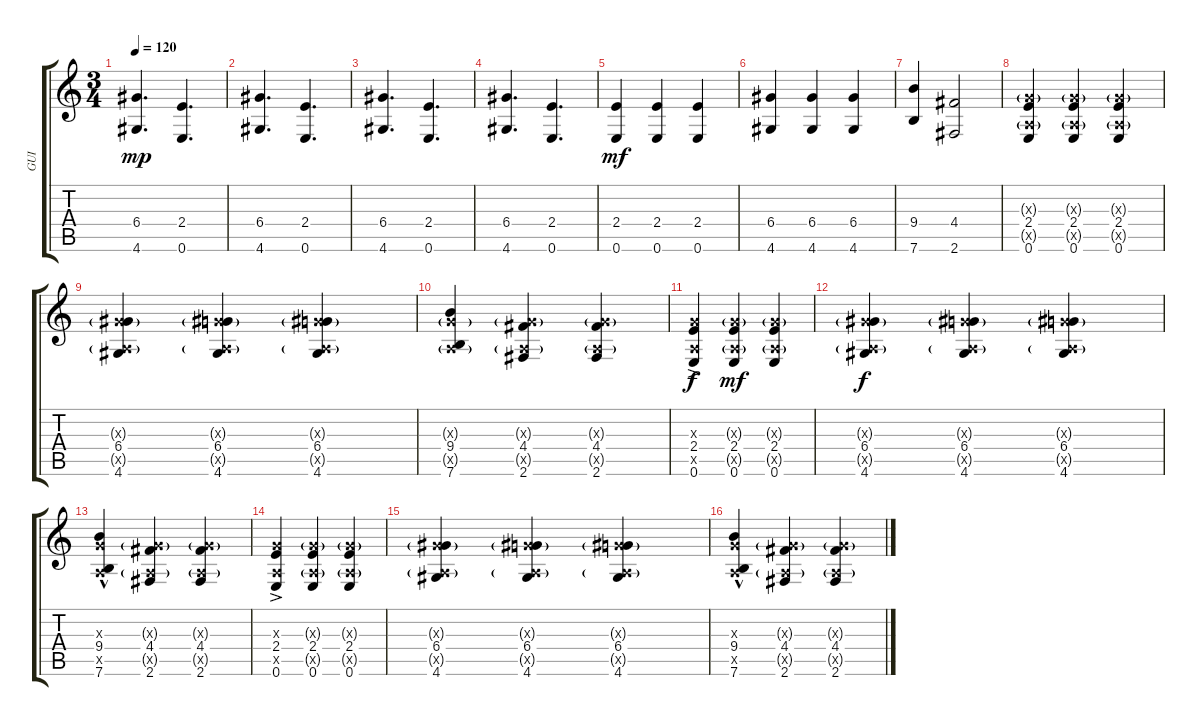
\track ("GUI" "GUI") {instrument overdrivenguitar}
\staff {score tabs}
\tuning (E4 B3 G3 D3 A2 E2) {hide}
\ts (3 4)
\tempo 120
\clef g2
\ks c
(6.4 4.6).4{d dy mp} (2.4 0.6).4{d} |
(6.4 4.6).4{d} (2.4 0.6).4{d} |
(6.4 4.6).4{d} (2.4 0.6).4{d} |
(6.4 4.6).4{d} (2.4 0.6).4{d} |
(2.4 0.6).4{dy mf} (2.4 0.6).4 (2.4 0.6).4 |
(6.4 4.6).4 (6.4 4.6).4 (6.4 4.6).4 |
(9.4 7.6).4 (4.4 2.6).2 |
(0.3{g x} 2.4 0.5{g x} 0.6).4{volume 13} (0.3{g x} 2.4 0.5{g x} 0.6).4 (0.3{g x} 2.4 0.5{g x} 0.6).4 |
(0.3{g x} 6.4 0.5{g x} 4.6).4 (0.3{g x} 6.4 0.5{g x} 4.6).4 (0.3{g x} 6.4 0.5{g x} 4.6).4 |
(0.3{g x} 9.4 0.5{g x} 7.6).4 (0.3{g x} 4.4 0.5{g x} 2.6).4 (0.3{g x} 4.4 0.5{g x} 2.6).4 |
(0.3{ac x} 2.4{ac} 0.5{ac x} 0.6{ac}).4{dy f} (0.3{g x} 2.4 0.5{g x} 0.6).4{dy mf} (0.3{g x} 2.4 0.5{g x} 0.6).4 |
(0.3{g x} 6.4 0.5{g x} 4.6).4{dy f} (0.3{g x} 6.4 0.5{g x} 4.6).4 (0.3{g x} 6.4 0.5{g x} 4.6).4 |
(0.3{hac x} 9.4{hac} 0.5{hac x} 7.6{hac}).4 (0.3{g x} 4.4 0.5{g x} 2.6).4 (0.3{g x} 4.4 0.5{g x} 2.6).4 |
(0.3{ac x} 2.4{ac} 0.5{ac x} 0.6{ac}).4 (0.3{g x} 2.4 0.5{g x} 0.6).4 (0.3{g x} 2.4 0.5{g x} 0.6).4 |
(0.3{g x} 6.4 0.5{g x} 4.6).4 (0.3{g x} 6.4 0.5{g x} 4.6).4 (0.3{g x} 6.4 0.5{g x} 4.6).4 |
(0.3{hac x} 9.4{hac} 0.5{hac x} 7.6{hac}).4 (0.3{g x} 4.4 0.5{g x} 2.6).4 (0.3{g x} 4.4 0.5{g x} 2.6).4
